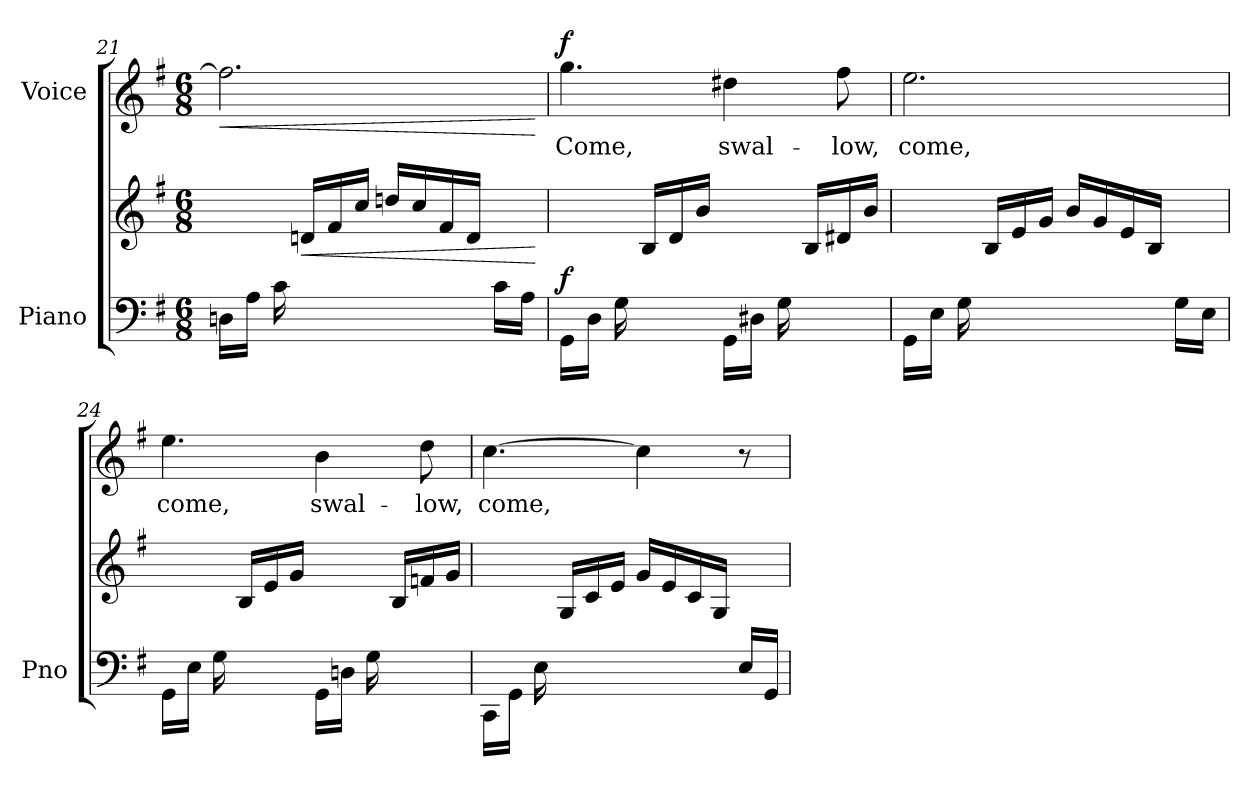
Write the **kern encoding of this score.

**kern	**kern	**dynam	**kern	**text	**dynam
*part2	*part2	*part2	*part1	*part1	*part1
*staff3	*staff2	*staff2/3	*staff1	*staff1	*staff1
*I"Piano	*	*	*I"Voice	*	*
*I'Pno	*	*	*	*	*
*clefF4	*clefG2	*	*clefG2	*	*
*k[f#]	*k[f#]	*	*k[f#]	*	*
*M6/8	*M6/8	*	*M6/8	*	*
=21	=21	=21	=21	=21	=21
*	*^	*	*	*	*
!	!	!	!	!	!	!LO:HP:b
16Dn\LL	2.ryy	8.ryy	.	2.ff#\]	.	<
16A\JJ	.	.	.	.	.	.
16c\	.	.	.	.	.	.
!	!	!	!LO:HP:b	!	!	!
4..ryy	.	16dn/LL	<	.	.	.
.	.	16f#/	.	.	.	.
.	.	16cc/JJ	.	.	.	.
.	.	16ddn/LL	.	.	.	.
.	.	16cc/	.	.	.	.
.	.	16f#/	.	.	.	.
.	.	16d/JJ	.	.	.	.
16c\LL	.	8ryy	.	.	.	.
16A\JJ	.	.	.	.	.	.
*	*v	*v	*	*	*	*
.	.	[	.	.	[
=22	=22	=22	=22	=22	=22
*	*^	*	*	*	*
!	!	!	!LO:DY:a=2	!	!	!LO:DY:a
(16GG\LL	2.ryy	8.ryy	f	4.gg\	Come,	f
16D\JJ	.	.	.	.	.	.
16G\	.	.	.	.	.	.
8.ryy	.	16B/LL	.	.	.	.
.	.	16d/	.	.	.	.
.	.	16b/JJ)	.	.	.	.
(16GG\LL	.	8.ryy	.	4dd#X\	swal-	.
16D#X\JJ	.	.	.	.	.	.
16G\	.	.	.	.	.	.
8.ryy	.	16B/LL	.	.	.	.
.	.	16d#X/	.	8ff#\	-low,	.
.	.	16b/JJ)	.	.	.	.
=23	=23	=23	=23	=23	=23	=23
16GG\LL	2.ryy	8.ryy	.	2.ee\	come,	.
16E\JJ	.	.	.	.	.	.
16G\	.	.	.	.	.	.
4..ryy	.	16B/LL	.	.	.	.
.	.	16e/	.	.	.	.
.	.	16g/JJ	.	.	.	.
.	.	16b/LL	.	.	.	.
.	.	16g/	.	.	.	.
.	.	16e/	.	.	.	.
.	.	16B/JJ	.	.	.	.
16G\LL	.	8ryy	.	.	.	.
16E\JJ	.	.	.	.	.	.
=24	=24	=24	=24	=24	=24	=24
(16GG\LL	2.ryy	8.ryy	.	4.ee\	come,	.
16E\JJ	.	.	.	.	.	.
16G\	.	.	.	.	.	.
8.ryy	.	16B/LL	.	.	.	.
.	.	16e/	.	.	.	.
.	.	16g/JJ)	.	.	.	.
(16GG\LL	.	8.ryy	.	4b\	swal-	.
16Dn\JJ	.	.	.	.	.	.
16G\	.	.	.	.	.	.
8.ryy	.	16B/LL	.	.	.	.
.	.	16fn/	.	8dd\	-low,	.
.	.	16g/JJ)	.	.	.	.
=25	=25	=25	=25	=25	=25	=25
16CC\LL	2.ryy	8.ryy	.	[4.cc\	come,	.
16GG\JJ	.	.	.	.	.	.
16E\	.	.	.	.	.	.
4..ryy	.	16G/LL	.	.	.	.
.	.	16c/	.	.	.	.
.	.	16e/JJ	.	.	.	.
.	.	16g/LL	.	4cc\]	.	.
.	.	16e/	.	.	.	.
.	.	16c/	.	.	.	.
.	.	16G/JJ	.	.	.	.
16E/LL	.	8ryy	.	8r	.	.
16GG/JJ	.	.	.	.	.	.
*	*v	*v	*	*	*	*
=	=	=	=	=	=
*-	*-	*-	*-	*-	*-
